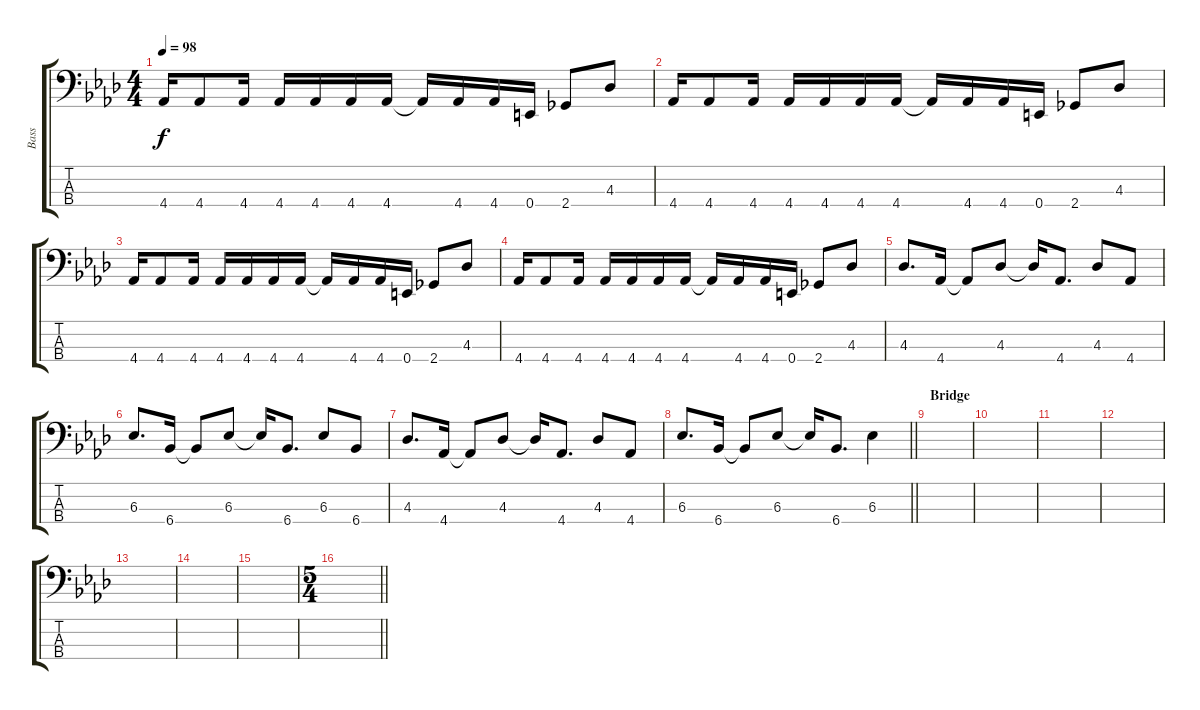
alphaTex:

\track ("Bass" "Bass") {instrument electricbasspick}
\staff {score tabs}
\tuning (G2 D2 A1 E1) {hide}
\ts (4 4)
\tempo 98
\clef f4
\ks ab
4.4.16{dy f} 4.4.8 4.4.16 4.4.16 4.4.16 4.4.16 4.4.16 4.4{t}.16 4.4.16 4.4.16 0.4.16 2.4.8 4.3.8 |
4.4.16 4.4.8 4.4.16 4.4.16 4.4.16 4.4.16 4.4.16 4.4{t}.16 4.4.16 4.4.16 0.4.16 2.4.8 4.3.8 |
4.4.16 4.4.8 4.4.16 4.4.16 4.4.16 4.4.16 4.4.16 4.4{t}.16 4.4.16 4.4.16 0.4.16 2.4.8 4.3.8 |
4.4.16 4.4.8 4.4.16 4.4.16 4.4.16 4.4.16 4.4.16 4.4{t}.16 4.4.16 4.4.16 0.4.16 2.4.8 4.3.8 |
4.3.8{d} 4.4.16 4.4{t}.8 4.3.8 4.3{t}.16 4.4.8{d} 4.3.8 4.4.8 |
6.3.8{d} 6.4.16 6.4{t}.8 6.3.8 6.3{t}.16 6.4.8{d} 6.3.8 6.4.8 |
4.3.8{d} 4.4.16 4.4{t}.8 4.3.8 4.3{t}.16 4.4.8{d} 4.3.8 4.4.8 |
\barLineRight lightlight
6.3.8{d} 6.4.16 6.4{t}.8 6.3.8 6.3{t}.16 6.4.8{d} 6.3.4 |
\section ("" "Bridge")
|
|
|
|
|
|
|
\ts (5 4)
\barLineRight lightlight
